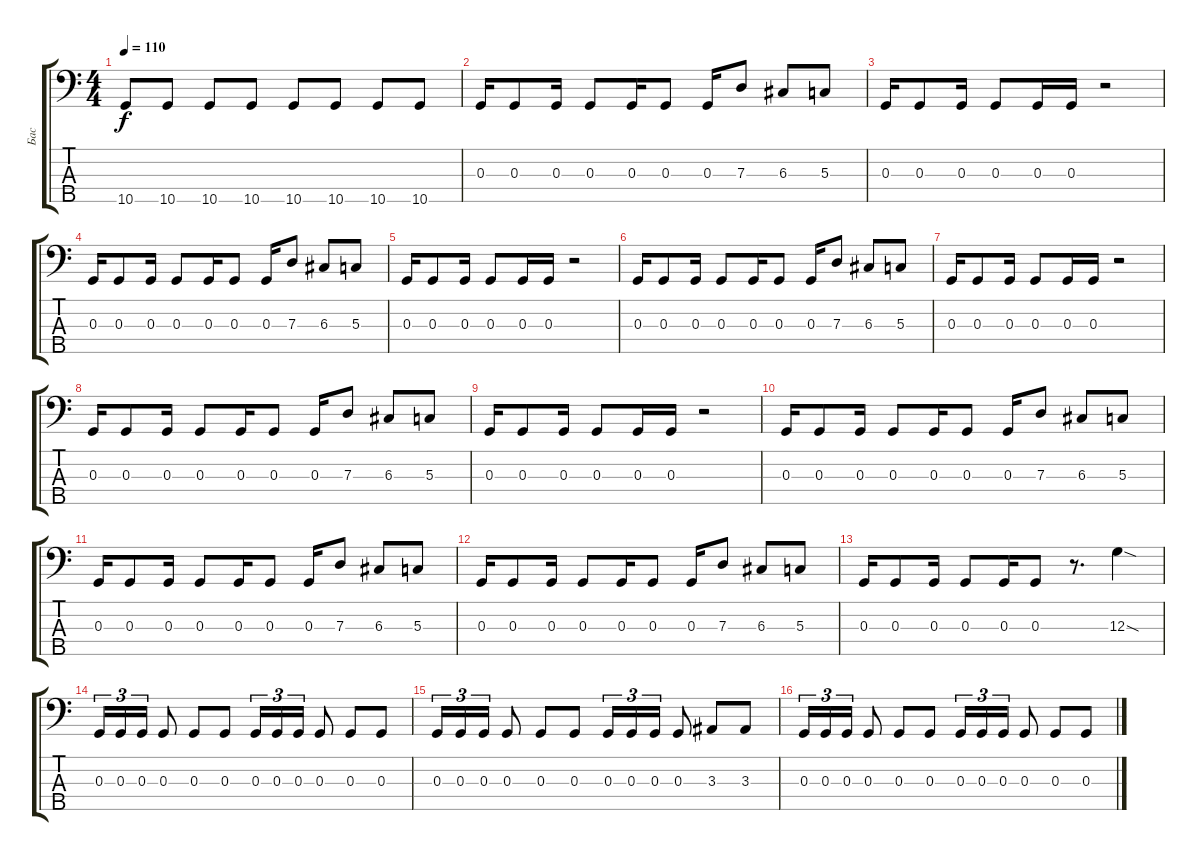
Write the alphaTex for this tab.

\track ("Бас" "Бас") {instrument electricbassfinger}
\staff {score tabs}
\tuning (F2 C2 G1 D1 A0) {hide}
\ts (4 4)
\tempo 110
\clef f4
\ks c
10.5.8{dy f} 10.5.8 10.5.8 10.5.8 10.5.8 10.5.8 10.5.8 10.5.8 |
0.3.16 0.3.8 0.3.16 0.3.8 0.3.16 0.3.8 0.3.16 7.3.8 6.3.8 5.3.8 |
0.3.16 0.3.8 0.3.16 0.3.8 0.3.16 0.3.16 r.2 |
0.3.16 0.3.8 0.3.16 0.3.8 0.3.16 0.3.8 0.3.16 7.3.8 6.3.8 5.3.8 |
0.3.16 0.3.8 0.3.16 0.3.8 0.3.16 0.3.16 r.2 |
0.3.16 0.3.8 0.3.16 0.3.8 0.3.16 0.3.8 0.3.16 7.3.8 6.3.8 5.3.8 |
0.3.16 0.3.8 0.3.16 0.3.8 0.3.16 0.3.16 r.2 |
0.3.16 0.3.8 0.3.16 0.3.8 0.3.16 0.3.8 0.3.16 7.3.8 6.3.8 5.3.8 |
0.3.16 0.3.8 0.3.16 0.3.8 0.3.16 0.3.16 r.2 |
0.3.16 0.3.8 0.3.16 0.3.8 0.3.16 0.3.8 0.3.16 7.3.8 6.3.8 5.3.8 |
0.3.16 0.3.8 0.3.16 0.3.8 0.3.16 0.3.8 0.3.16 7.3.8 6.3.8 5.3.8 |
0.3.16 0.3.8 0.3.16 0.3.8 0.3.16 0.3.8 0.3.16 7.3.8 6.3.8 5.3.8 |
0.3.16 0.3.8 0.3.16 0.3.8 0.3.16 0.3.8 r.8{d} 12.3{sod}.4 |
0.3.16{tu (3 2)} 0.3.16{tu (3 2)} 0.3.16{tu (3 2)} 0.3.8 0.3.8 0.3.8 0.3.16{tu (3 2)} 0.3.16{tu (3 2)} 0.3.16{tu (3 2)} 0.3.8 0.3.8 0.3.8 |
0.3.16{tu (3 2)} 0.3.16{tu (3 2)} 0.3.16{tu (3 2)} 0.3.8 0.3.8 0.3.8 0.3.16{tu (3 2)} 0.3.16{tu (3 2)} 0.3.16{tu (3 2)} 0.3.8 3.3.8 3.3.8 |
0.3.16{tu (3 2)} 0.3.16{tu (3 2)} 0.3.16{tu (3 2)} 0.3.8 0.3.8 0.3.8 0.3.16{tu (3 2)} 0.3.16{tu (3 2)} 0.3.16{tu (3 2)} 0.3.8 0.3.8 0.3.8
